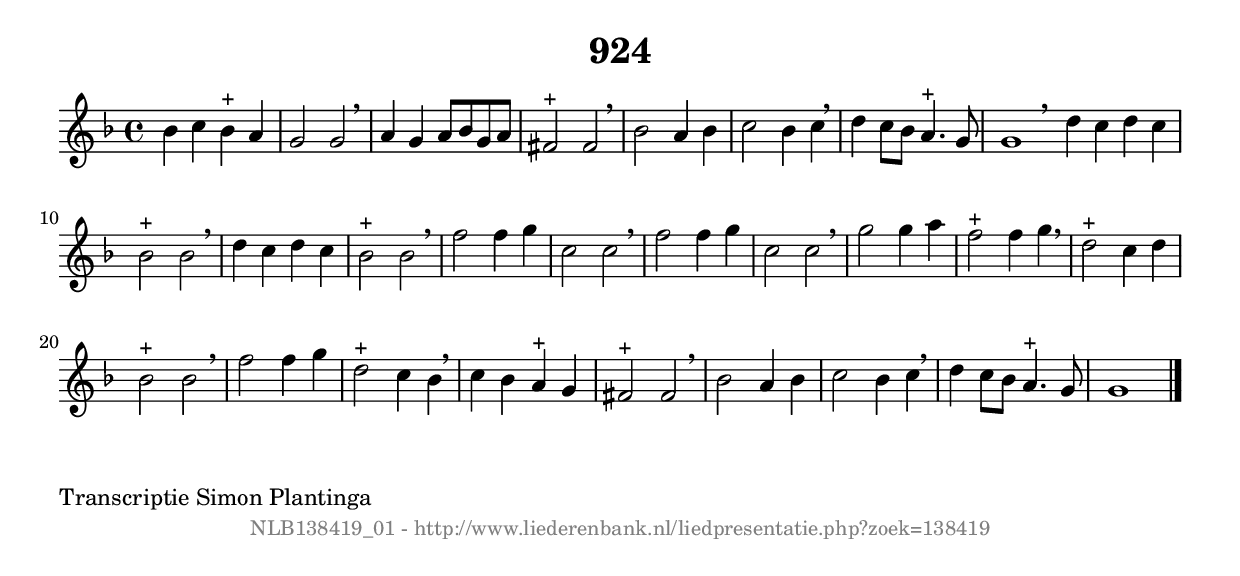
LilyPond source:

%
% produced by wce2krn 1.64 (7 June 2014)
%
\version"2.16"
#(append! paper-alist '(("long" . (cons (* 210 mm) (* 2000 mm)))))
#(set-default-paper-size "long")
sb = {\breathe}
mBreak = {\breathe }
bBreak = {\breathe }
x = {\once\override NoteHead #'style = #'cross }
gl=\glissando
itime={\override Staff.TimeSignature #'stencil = ##f }
ficta = {\once\set suggestAccidentals = ##t}
fine = {\once\override Score.RehearsalMark #'self-alignment-X = #1 \mark \markup {\italic{Fine}}}
dc = {\once\override Score.RehearsalMark #'self-alignment-X = #1 \mark \markup {\italic{D.C.}}}
dcf = {\once\override Score.RehearsalMark #'self-alignment-X = #1 \mark \markup {\italic{D.C. al Fine}}}
dcc = {\once\override Score.RehearsalMark #'self-alignment-X = #1 \mark \markup {\italic{D.C. al Coda}}}
ds = {\once\override Score.RehearsalMark #'self-alignment-X = #1 \mark \markup {\italic{D.S.}}}
dsf = {\once\override Score.RehearsalMark #'self-alignment-X = #1 \mark \markup {\italic{D.S. al Fine}}}
dsc = {\once\override Score.RehearsalMark #'self-alignment-X = #1 \mark \markup {\italic{D.S. al Coda}}}
pv = {\set Score.repeatCommands = #'((volta "1"))}
sv = {\set Score.repeatCommands = #'((volta "2"))}
tv = {\set Score.repeatCommands = #'((volta "3"))}
qv = {\set Score.repeatCommands = #'((volta "4"))}
xv = {\set Score.repeatCommands = #'((volta #f))}
\header{ tagline = ""
title = "924"
}
\score {{
\key g \dorian
\relative g'
{
\set melismaBusyProperties = #'()
\time 4/4
\tempo 4=120
\override Score.MetronomeMark #'transparent = ##t
\override Score.RehearsalMark #'break-visibility = #(vector #t #t #f)
bes4 c4 bes4^"+" a4 | g2 g2 \sb | a4 g4 a8 bes8 g8 a8 | fis2^"+" fis2 | \mBreak \bar "|"
bes2 a4 bes4 | c2 bes4 c4 \sb | d4 c8 bes8 a4.^"+" g8 | g1 \bar ":|:" \bBreak
d'4 c4 d4 c4 | bes2^"+" bes2 \sb | d4 c4 d4 c4 | bes2^"+" bes2 | \mBreak \bar "|"
f'2 f4 g4 | c,2 c2 \sb | f2 f4 g4 | c,2 c2 | \mBreak \bar "|"
g'2 g4 a4 | f2^"+" f4 g4 \sb | d2^"+" c4 d4 | bes2^"+" bes2 | \mBreak \bar "|"
f'2 f4 g4 | d2^"+" c4 bes4 \sb | c4 bes4 a4^"+" g4 | fis2^"+" fis2 | \mBreak \bar "|"
bes2 a4 bes4 | c2 bes4 c4 \sb | d4 c8 bes8 a4.^"+" g8 | g1 \bar "|."
 }}
 \midi { }
 \layout {
            indent = 0.0\cm
}
}
\markup { \wordwrap-string #" 
Transcriptie Simon Plantinga
"}
\markup { \vspace #0 } \markup { \with-color #grey \fill-line { \center-column { \smaller "NLB138419_01 - http://www.liederenbank.nl/liedpresentatie.php?zoek=138419" } } }
